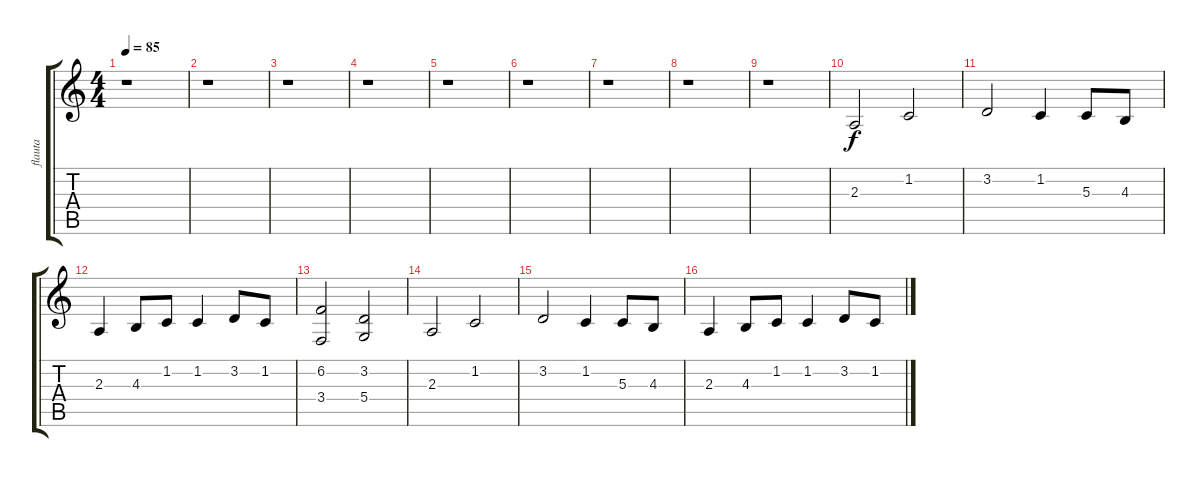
\track ("flauta" "flauta") {instrument clarinet}
\staff {score tabs}
\tuning (E4 B3 G3 D3 A2 E2) {hide}
\ts (4 4)
\tempo 85
\clef g2
\ks c
r.1{dy f} |
r.1 |
r.1 |
r.1 |
r.1 |
r.1 |
r.1 |
r.1 |
r.1 |
2.3.2 1.2.2 |
3.2.2 1.2.4 5.3.8 4.3.8 |
2.3.4 4.3.8 1.2.8 1.2.4 3.2.8 1.2.8 |
(6.2 3.4).2 (3.2 5.4).2 |
2.3.2 1.2.2 |
3.2.2 1.2.4 5.3.8 4.3.8 |
2.3.4 4.3.8 1.2.8 1.2.4 3.2.8 1.2.8
